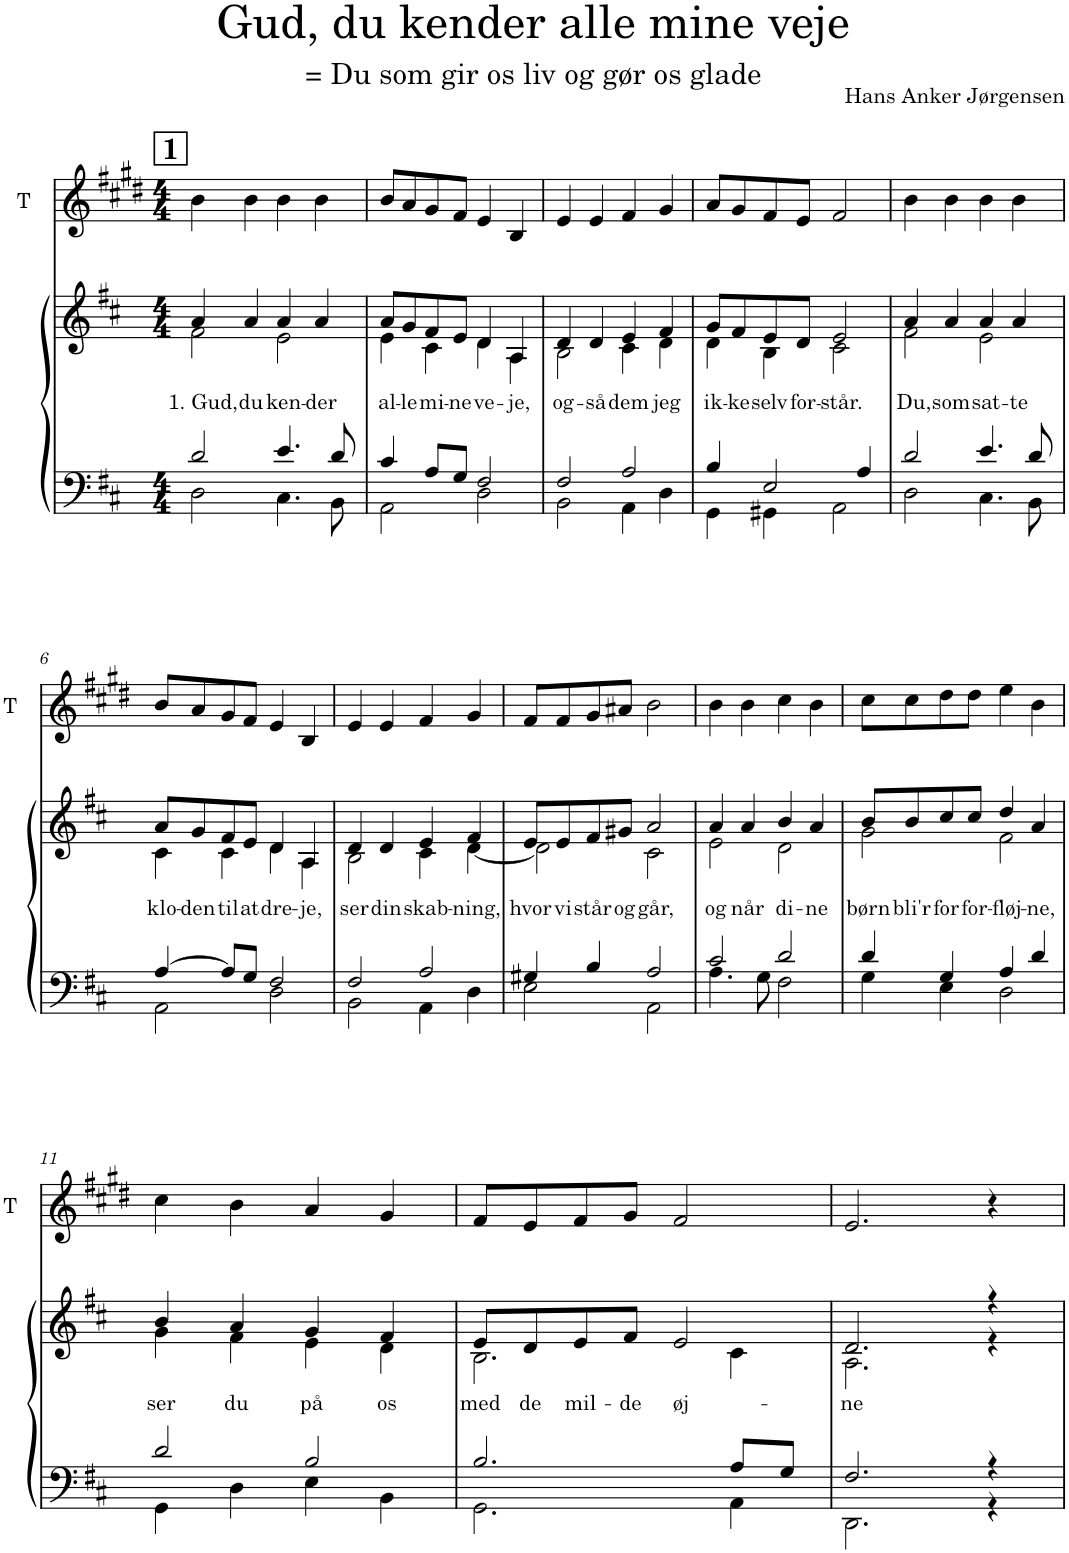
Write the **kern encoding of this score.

**kern	**kern	**text	**kern	**kern
*part3	*part3	*part3	*part2	*part1
*staff4	*staff3	*staff3	*staff2	*staff1
*I"Piano	*	*	*I"T	*I"D
*I'Pno	*	*	*I'T	*I'D
*clefF4	*clefG2	*	*clefG2	*clefG2
*	*	*	*Trd1c2	*
*k[f#c#]	*k[f#c#]	*	*k[f#c#g#d#]	*k[f#c#]
*M4/4	*M4/4	*	*M4/4	*M4/4
!!LO:REH:place=s1:a:B:cj:fs=14:t=1
=1	=1	=1	=1	=1
*^	*	*	*	*
!	!	!	!LO:LY:b	!	!
*	*	*^	*	*	*
2d/	2D\	4a/	2f#\	1. Gud,	4b\	1r
!	!	!	!	!LO:LY:b	!	!
.	.	4a/	.	du	4b\	.
!	!	!	!	!LO:LY:b	!	!
4.e/	4.C#\	4a/	2e\	ken-	4b\	.
!	!	!	!	!LO:LY:b	!	!
.	.	4a/	.	-der	4b\	.
8d/	8BB\	.	.	.	.	.
=2	=2	=2	=2	=2	=2	=2
!	!	!	!	!LO:LY:b	!	!
4c#/	2AA\	8a/L	4e\	al-	8b/L	1r
!	!	!	!	!LO:LY:b	!	!
.	.	8g/	.	-le	8a/	.
!	!	!	!	!LO:LY:b	!	!
8A/L	.	8f#/	4c#\	mi-	8g#/	.
!	!	!	!	!LO:LY:b	!	!
8G/J	.	8e/J	.	-ne	8f#/J	.
!	!	!	!	!LO:LY:b	!	!
2F#/	2D\	4d/	4d\	ve-	4e/	.
!	!	!	!	!LO:LY:b	!	!
.	.	4A/	4A\	-je,	4B/	.
=3	=3	=3	=3	=3	=3	=3
!	!	!	!	!LO:LY:b	!	!
2F#/	2BB\	4d/	2B\	og-	4e/	1r
!	!	!	!	!LO:LY:b	!	!
.	.	4d/	.	-så	4e/	.
!	!	!	!	!LO:LY:b	!	!
2A/	4AA\	4e/	4c#\	dem	4f#/	.
!	!	!	!	!LO:LY:b	!	!
.	4D\	4f#/	4d\	jeg	4g#/	.
=4	=4	=4	=4	=4	=4	=4
!	!	!	!	!LO:LY:b	!	!
4B/	4GG\	8g/L	4d\	ik-	8a/L	1r
!	!	!	!	!LO:LY:b	!	!
.	.	8f#/	.	-ke	8g#/	.
!	!	!	!	!LO:LY:b	!	!
2E/	4GG#X\	8e/	4B\	selv	8f#/	.
!	!	!	!	!LO:LY:b	!	!
.	.	8d/J	.	for-	8e/J	.
!	!	!	!	!LO:LY:b	!	!
.	2AA\	2e/	2c#\	-står.	2f#/	.
4A/	.	.	.	.	.	.
=5	=5	=5	=5	=5	=5	=5
!	!	!	!	!LO:LY:b	!	!
2d/	2D\	4a/	2f#\	Du,	4b\	1r
!	!	!	!	!LO:LY:b	!	!
.	.	4a/	.	som	4b\	.
!	!	!	!	!LO:LY:b	!	!
4.e/	4.C#\	4a/	2e\	sat-	4b\	.
!	!	!	!	!LO:LY:b	!	!
.	.	4a/	.	-te	4b\	.
8d/	8BB\	.	.	.	.	.
!!LO:LB:g=z
=6	=6	=6	=6	=6	=6	=6
!	!	!	!	!LO:LY:b	!	!
[4A/	2AA\	8a/L	4c#\	klo-	8b/L	1r
!	!	!	!	!LO:LY:b	!	!
.	.	8g/	.	-den	8a/	.
!	!	!	!	!LO:LY:b	!	!
8A/L]	.	8f#/	4c#\	til	8g#/	.
!	!	!	!	!LO:LY:b	!	!
8G/J	.	8e/J	.	at	8f#/J	.
!	!	!	!	!LO:LY:b	!	!
2F#/	2D\	4d/	4d\	dre-	4e/	.
!	!	!	!	!LO:LY:b	!	!
.	.	4A/	4A\	-je,	4B/	.
=7	=7	=7	=7	=7	=7	=7
!	!	!	!	!LO:LY:b	!	!
2F#/	2BB\	4d/	2B\	ser	4e/	1r
!	!	!	!	!LO:LY:b	!	!
.	.	4d/	.	din	4e/	.
!	!	!	!	!LO:LY:b	!	!
2A/	4AA\	4e/	4c#\	skab-	4f#/	.
!	!	!	!	!LO:LY:b	!	!
.	4D\	4f#/	[4d\	-ning,	4g#/	.
=8	=8	=8	=8	=8	=8	=8
!	!	!	!	!LO:LY:b	!	!
4G#X/	2E\	8e/L	2d\]	hvor	8f#/L	1r
!	!	!	!	!LO:LY:b	!	!
.	.	8e/	.	vi	8f#/	.
!	!	!	!	!LO:LY:b	!	!
4B/	.	8f#/	.	står	8g#/	.
!	!	!	!	!LO:LY:b	!	!
.	.	8g#X/J	.	og	8a#X/J	.
!	!	!	!	!LO:LY:b	!	!
2A/	2AA\	2a/	2c#\	går,	2b\	.
=9	=9	=9	=9	=9	=9	=9
!	!	!	!	!LO:LY:b	!	!
2c#/	4.A\	4a/	2e\	og	4b\	1r
!	!	!	!	!LO:LY:b	!	!
.	.	4a/	.	når	4b\	.
.	8G\	.	.	.	.	.
!	!	!	!	!LO:LY:b	!	!
2d/	2F#\	4b/	2d\	di-	4cc#\	.
!	!	!	!	!LO:LY:b	!	!
.	.	4a/	.	-ne	4b\	.
=10	=10	=10	=10	=10	=10	=10
!	!	!	!	!LO:LY:b	!	!
4d/	4G\	8b/L	2g\	børn	8cc#\L	1r
!	!	!	!	!LO:LY:b	!	!
.	.	8b/	.	bli'r	8cc#\	.
!	!	!	!	!LO:LY:b	!	!
4G/	4E\	8cc#/	.	for	8dd#\	.
!	!	!	!	!LO:LY:b	!	!
.	.	8cc#/J	.	for-	8dd#\J	.
!	!	!	!	!LO:LY:b	!	!
4A/	2D\	4dd/	2f#\	-fløj-	4ee\	.
!	!	!	!	!LO:LY:b	!	!
4d/	.	4a/	.	-ne,	4b\	.
!!LO:LB:g=z
=11	=11	=11	=11	=11	=11	=11
!	!	!	!	!LO:LY:b	!	!
2d/	4GG\	4b/	4g\	ser	4cc#\	1r
!	!	!	!	!LO:LY:b	!	!
.	4D\	4a/	4f#\	du	4b\	.
!	!	!	!	!LO:LY:b	!	!
2B/	4E\	4g/	4e\	på	4a/	.
!	!	!	!	!LO:LY:b	!	!
.	4BB\	4f#/	4d\	os	4g#/	.
=12	=12	=12	=12	=12	=12	=12
!	!	!	!	!LO:LY:b	!	!
2.B/	2.GG\	8e/L	2.B\	med	8f#/L	1r
!	!	!	!	!LO:LY:b	!	!
.	.	8d/	.	de	8e/	.
!	!	!	!	!LO:LY:b	!	!
.	.	8e/	.	mil-	8f#/	.
!	!	!	!	!LO:LY:b	!	!
.	.	8f#/J	.	-de	8g#/J	.
!	!	!	!	!LO:LY:b	!	!
.	.	2e/	.	øj-	2f#/	.
8A/L	4AA\	.	4c#\	.	.	.
8G/J	.	.	.	.	.	.
=13	=13	=13	=13	=13	=13	=13
!	!	!	!	!LO:LY:b	!	!
2.F#/	2.DD\	2.d/	2.A\	-ne	2.e/	1r
4r	4r	4r	4r	.	4r	.
*v	*v	*	*	*	*	*
*	*v	*v	*	*	*
=	=	=	=	=
*-	*-	*-	*-	*-
